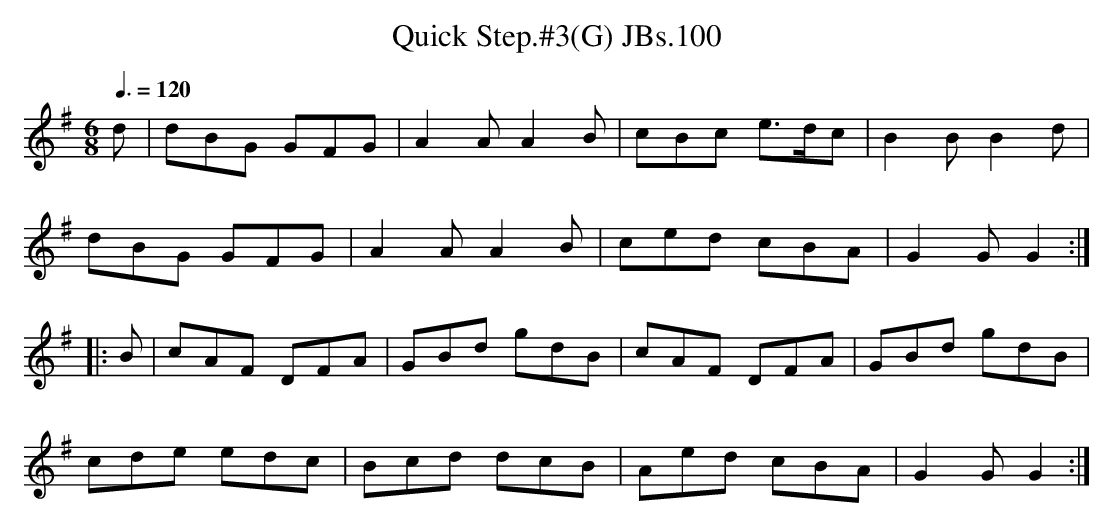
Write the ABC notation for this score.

X:1
T:Quick Step.#3(G) JBs.100
M:6/8
L:1/8
Q:3/8=120
K:G
d|dBG GFG|A2AA2B|cBc e>dc|B2BB2d|
dBG GFG|A2AA2B|ced cBA|G2GG2:|
|:B|cAF DFA|GBd gdB|cAF DFA|GBd gdB|
cde edc|Bcd dcB|Aed cBA|G2GG2:|
